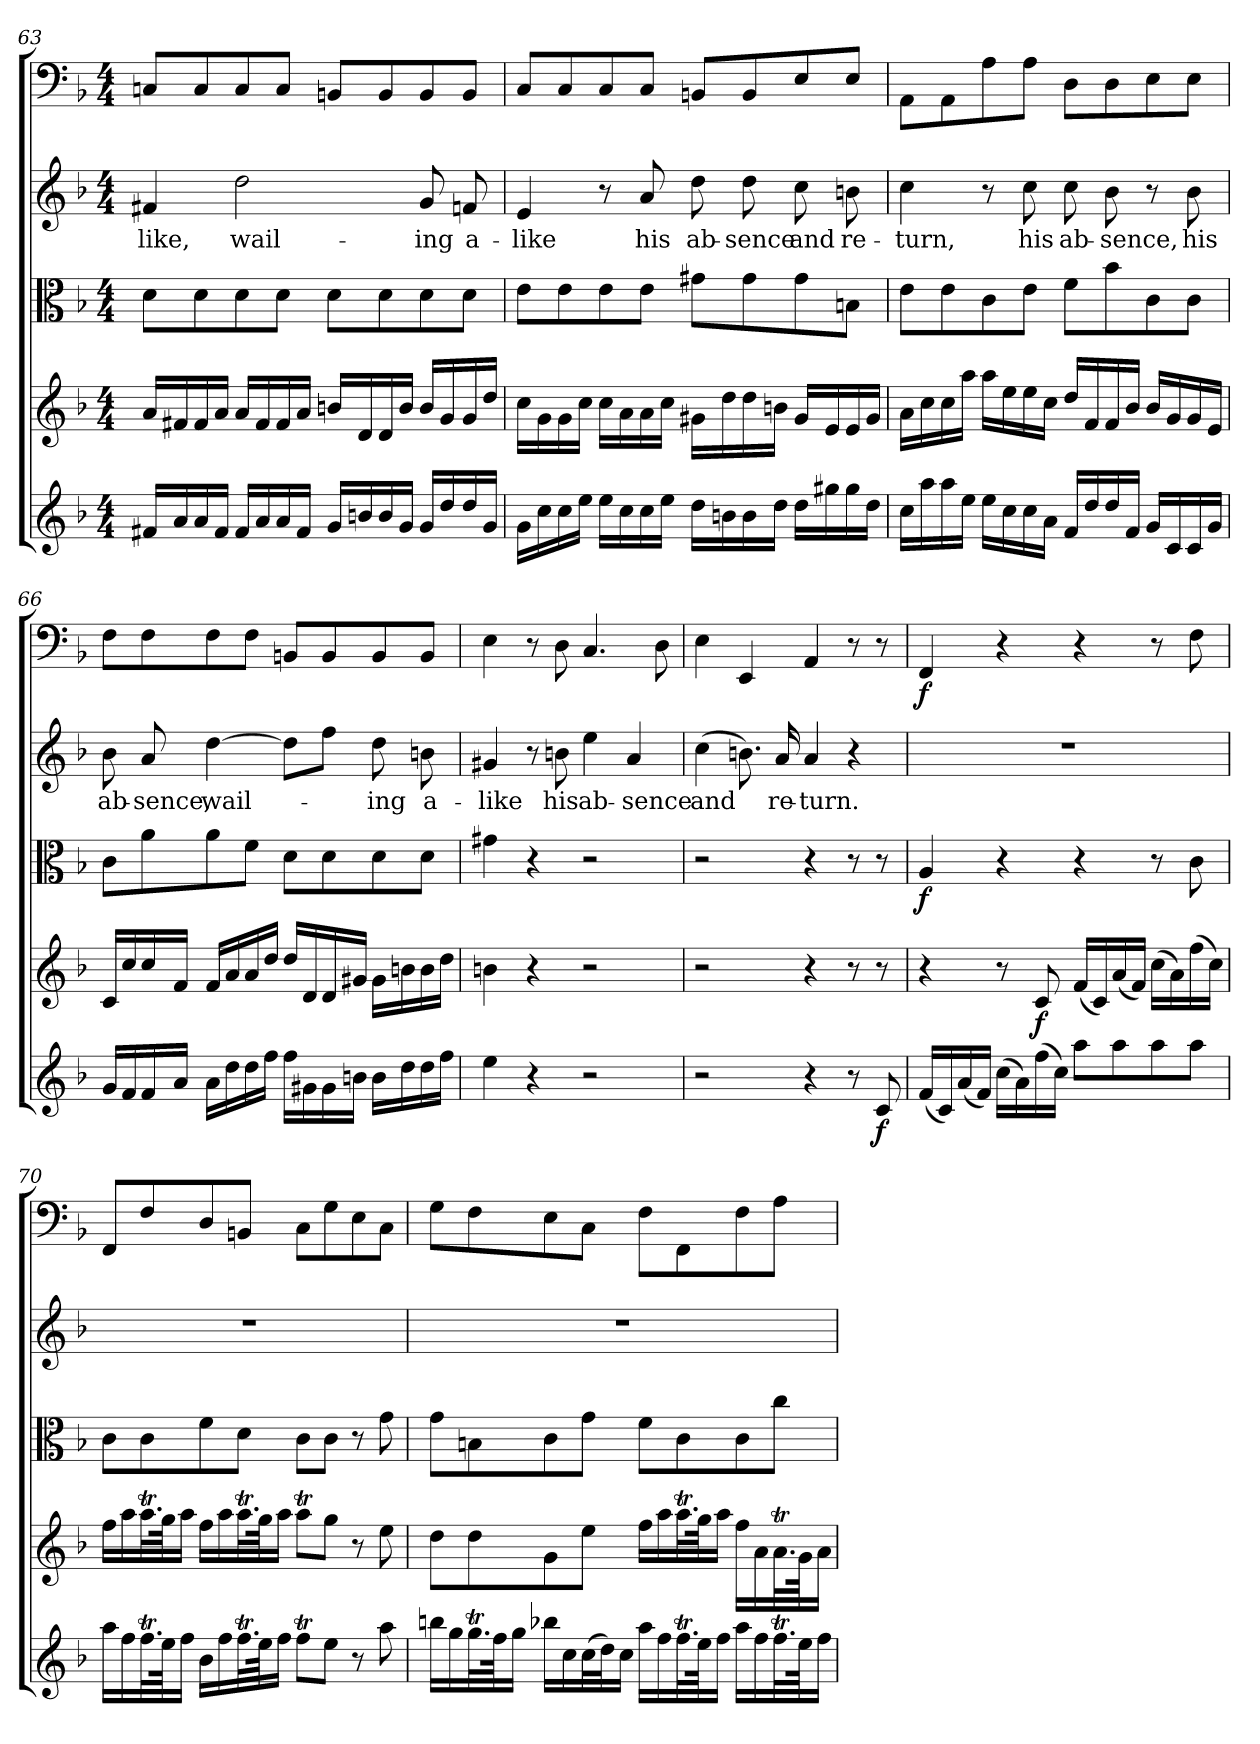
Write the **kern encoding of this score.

**kern	**dynam	**kern	**dynam	**kern	**dynam	**kern	**text	**kern	**dynam
*part5	*part5	*part4	*part4	*part3	*part3	*part2	*part2	*part1	*part1
*staff5	*staff5	*staff4	*staff4	*staff3	*staff3	*staff2	*staff2	*staff1	*staff1
*clefG2	*	*clefG2	*	*clefC3	*	*clefG2	*	*clefF4	*
*k[b-]	*	*k[b-]	*	*k[b-]	*	*k[b-]	*	*k[b-]	*
*F:	*	*F:	*	*F:	*	*F:	*	*F:	*
*M4/4	*	*M4/4	*	*M4/4	*	*M4/4	*	*M4/4	*
=63	=63	=63	=63	=63	=63	=63	=63	=63	=63
16f#X/LL	.	16a/LL	.	8d\L	.	4f#X/	-like,	8Cn/L	.
16a/	.	16f#X/	.	.	.	.	.	.	.
16a/	.	16f#/	.	8d\	.	.	.	8C/	.
16f#/JJ	.	16a/JJ	.	.	.	.	.	.	.
16f#/LL	.	16a/LL	.	8d\	.	2dd\	wail-	8C/	.
16a/	.	16f#/	.	.	.	.	.	.	.
16a/	.	16f#/	.	8d\J	.	.	.	8C/J	.
16f#/JJ	.	16a/JJ	.	.	.	.	.	.	.
16g/LL	.	16bn/LL	.	8d\L	.	.	.	8BBn/L	.
16bn/	.	16d/	.	.	.	.	.	.	.
16b/	.	16d/	.	8d\	.	.	.	8BB/	.
16g/JJ	.	16b/JJ	.	.	.	.	.	.	.
16g/LL	.	16b/LL	.	8d\	.	8g/	-ing	8BB/	.
16dd/	.	16g/	.	.	.	.	.	.	.
16dd/	.	16g/	.	8d\J	.	8fn/	a-	8BB/J	.
16g/JJ	.	16dd/JJ	.	.	.	.	.	.	.
=64	=64	=64	=64	=64	=64	=64	=64	=64	=64
16g\LL	.	16cc\LL	.	8e\L	.	4e/	-like	8C/L	.
16cc\	.	16g\	.	.	.	.	.	.	.
16cc\	.	16g\	.	8e\	.	.	.	8C/	.
16ee\JJ	.	16cc\JJ	.	.	.	.	.	.	.
16ee\LL	.	16cc\LL	.	8e\	.	8r	.	8C/	.
16cc\	.	16a\	.	.	.	.	.	.	.
16cc\	.	16a\	.	8e\J	.	8a/	his	8C/J	.
16ee\JJ	.	16cc\JJ	.	.	.	.	.	.	.
16dd\LL	.	16g#X\LL	.	8g#X\L	.	8dd\	ab-	8BBn/L	.
16bn\	.	16dd\	.	.	.	.	.	.	.
16b\	.	16dd\	.	8g#\	.	8dd\	-sence	8BB/	.
16dd\JJ	.	16bn\JJ	.	.	.	.	.	.	.
16dd\LL	.	16g#/LL	.	8g#\	.	8cc\	and	8E/	.
16gg#X\	.	16e/	.	.	.	.	.	.	.
16gg#\	.	16e/	.	8Bn\J	.	8bn\	re-	8E/J	.
16dd\JJ	.	16g#/JJ	.	.	.	.	.	.	.
=65	=65	=65	=65	=65	=65	=65	=65	=65	=65
16cc\LL	.	16a\LL	.	8e\L	.	4cc\	-turn,	8AA\L	.
16aa\	.	16cc\	.	.	.	.	.	.	.
16aa\	.	16cc\	.	8e\	.	.	.	8AA\	.
16ee\JJ	.	16aa\JJ	.	.	.	.	.	.	.
16ee\LL	.	16aa\LL	.	8c\	.	8r	.	8A\	.
16cc\	.	16ee\	.	.	.	.	.	.	.
16cc\	.	16ee\	.	8e\J	.	8cc\	his	8A\J	.
16a\JJ	.	16cc\JJ	.	.	.	.	.	.	.
16f/LL	.	16dd/LL	.	8f\L	.	8cc\	ab-	8D\L	.
16dd/	.	16f/	.	.	.	.	.	.	.
16dd/	.	16f/	.	8b-\	.	8b-\	-sence,	8D\	.
16f/JJ	.	16b-/JJ	.	.	.	.	.	.	.
16g/LL	.	16b-/LL	.	8c\	.	8r	.	8E\	.
16c/	.	16g/	.	.	.	.	.	.	.
16c/	.	16g/	.	8c\J	.	8b-\	his	8E\J	.
16g/JJ	.	16e/JJ	.	.	.	.	.	.	.
=66	=66	=66	=66	=66	=66	=66	=66	=66	=66
16g/LL	.	16c/LL	.	8c\L	.	8b-\	ab-	8F\L	.
16f/	.	16cc/	.	.	.	.	.	.	.
16f/	.	16cc/	.	8a\	.	8a/	-sence,	8F\	.
16a/JJ	.	16f/JJ	.	.	.	.	.	.	.
16a\LL	.	16f/LL	.	8a\	.	[4dd\	wail-	8F\	.
16dd\	.	16a/	.	.	.	.	.	.	.
16dd\	.	16a/	.	8f\J	.	.	.	8F\J	.
16ff\JJ	.	16dd/JJ	.	.	.	.	.	.	.
16ff\LL	.	16dd/LL	.	8d\L	.	8dd\L]	.	8BBn/L	.
16g#X\	.	16d/	.	.	.	.	.	.	.
16g#\	.	16d/	.	8d\	.	8ff\J	.	8BB/	.
16bn\JJ	.	16g#X/JJ	.	.	.	.	.	.	.
16b\LL	.	16g#\LL	.	8d\	.	8dd\	-ing	8BB/	.
16dd\	.	16bn\	.	.	.	.	.	.	.
16dd\	.	16b\	.	8d\J	.	8bn\	a-	8BB/J	.
16ff\JJ	.	16dd\JJ	.	.	.	.	.	.	.
=67	=67	=67	=67	=67	=67	=67	=67	=67	=67
4ee\	.	4bn\	.	4g#X\	.	4g#X/	-like	4E\	.
4r	.	4r	.	4r	.	8r	.	8r	.
.	.	.	.	.	.	8bn\	his	8D\	.
2r	.	2r	.	2r	.	4ee\	ab-	4.C/	.
.	.	.	.	.	.	4a/	-sence	.	.
.	.	.	.	.	.	.	.	8D\	.
=68	=68	=68	=68	=68	=68	=68	=68	=68	=68
2r	.	2r	.	2r	.	(4cc\	and	4E\	.
.	.	.	.	.	.	8.bn\)	.	4EE/	.
.	.	.	.	.	.	16a/	re-	.	.
4r	.	4r	.	4r	.	4a/	-turn.	4AA/	.
8r	.	8r	.	8r	.	4r	.	8r	.
8c/	f	8r	.	8r	.	.	.	8r	.
=69	=69	=69	=69	=69	=69	=69	=69	=69	=69
(16f/LL	.	4r	.	4A/	f	1r	.	4FF/	f
16c/)	.	.	.	.	.	.	.	.	.
(16a/	.	.	.	.	.	.	.	.	.
16f/JJ)	.	.	.	.	.	.	.	.	.
(16cc\LL	.	8r	.	4r	.	.	.	4r	.
16a\)	.	.	.	.	.	.	.	.	.
(16ff\	.	8c/	f	.	.	.	.	.	.
16cc\JJ)	.	.	.	.	.	.	.	.	.
8aa\L	.	(16f/LL	.	4r	.	.	.	4r	.
.	.	16c/)	.	.	.	.	.	.	.
8aa\	.	(16a/	.	.	.	.	.	.	.
.	.	16f/JJ)	.	.	.	.	.	.	.
8aa\	.	(16cc\LL	.	8r	.	.	.	8r	.
.	.	16a\)	.	.	.	.	.	.	.
8aa\J	.	(16ff\	.	8c\	.	.	.	8F\	.
.	.	16cc\JJ)	.	.	.	.	.	.	.
=70	=70	=70	=70	=70	=70	=70	=70	=70	=70
16aa\LL	.	16ff\LL	.	8c\L	.	1r	.	8FF/L	.
16ff\	.	16aa\	.	.	.	.	.	.	.
32.ffT\L	.	32.aat\L	.	8c\	.	.	.	8F/	.
64ee\JK	.	64gg\JK	.	.	.	.	.	.	.
16ff\JJ	.	16aa\JJ	.	.	.	.	.	.	.
16b-\LL	.	16ff\LL	.	8f\	.	.	.	8D/	.
16ff\	.	16aa\	.	.	.	.	.	.	.
32.ffT\L	.	32.aat\L	.	8d\J	.	.	.	8BBn/J	.
64ee\JK	.	64gg\JK	.	.	.	.	.	.	.
16ff\JJ	.	16aa\JJ	.	.	.	.	.	.	.
8ffT\L	.	8aat\L	.	8c\L	.	.	.	8C\L	.
8ee\J	.	8gg\J	.	8c\J	.	.	.	8G\	.
8r	.	8r	.	8r	.	.	.	8E\	.
8aa\	.	8ee\	.	8g\	.	.	.	8C\J	.
=71	=71	=71	=71	=71	=71	=71	=71	=71	=71
16bbn\LL	.	8dd\L	.	8g\L	.	1r	.	8G\L	.
16gg\	.	.	.	.	.	.	.	.	.
32.ggT\L	.	8dd\	.	8Bn\	.	.	.	8F\	.
64ff\JK	.	.	.	.	.	.	.	.	.
16gg\JJ	.	.	.	.	.	.	.	.	.
16bb-X\LL	.	8g\	.	8c\	.	.	.	8E\	.
16cc\	.	.	.	.	.	.	.	.	.
(32cc\L	.	8ee\J	.	8g\J	.	.	.	8C\J	.
32dd\J)	.	.	.	.	.	.	.	.	.
16cc\JJ	.	.	.	.	.	.	.	.	.
16aa\LL	.	16ff\LL	.	8f\L	.	.	.	8F\L	.
16ff\	.	16aa\	.	.	.	.	.	.	.
32.ffT\L	.	32.aat\L	.	8c\	.	.	.	8FF\	.
64ee\JK	.	64gg\JK	.	.	.	.	.	.	.
16ff\JJ	.	16aa\JJ	.	.	.	.	.	.	.
16aa\LL	.	16ff\LL	.	8c\	.	.	.	8F\	.
16ff\	.	16a\	.	.	.	.	.	.	.
32.ffT\L	.	32.at\L	.	8cc\J	.	.	.	8A\J	.
64ee\JK	.	64g\JK	.	.	.	.	.	.	.
16ff\JJ	.	16a\JJ	.	.	.	.	.	.	.
=	=	=	=	=	=	=	=	=	=
*-	*-	*-	*-	*-	*-	*-	*-	*-	*-
